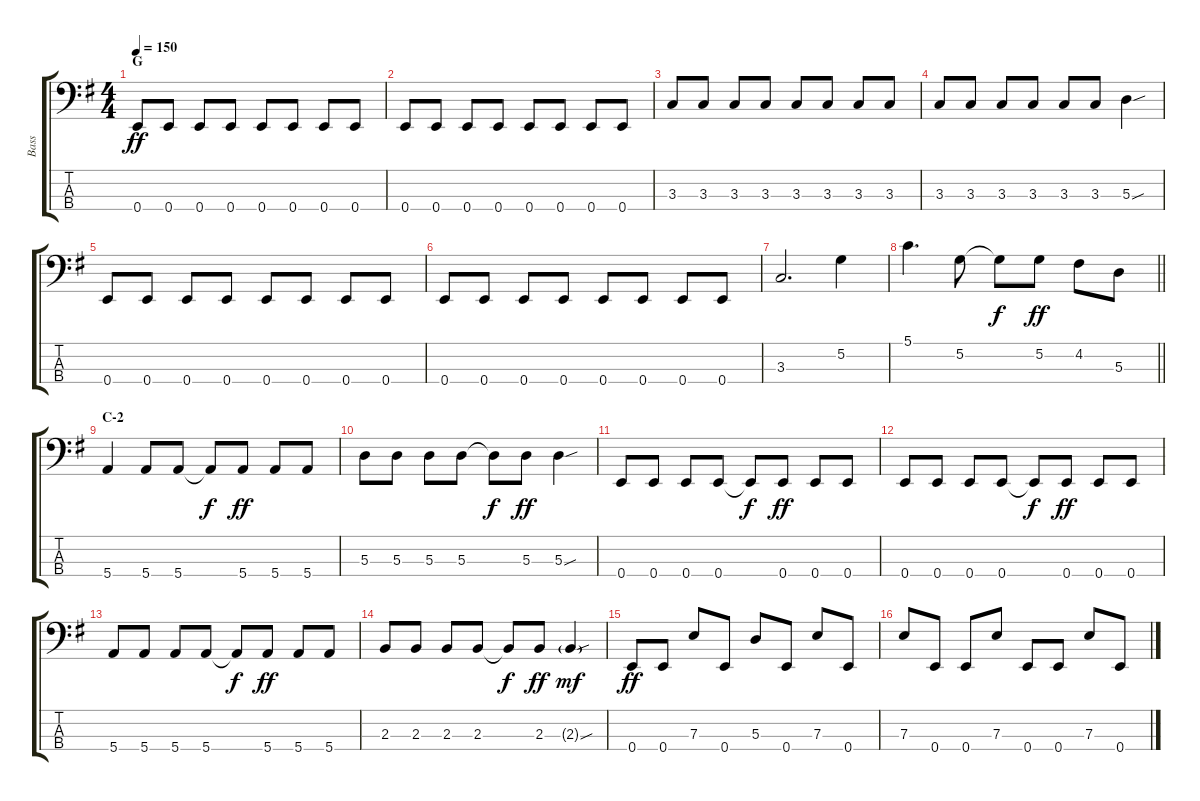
\track ("Bass" "Bass") {instrument electricbasspick}
\staff {score tabs}
\tuning (G2 D2 A1 E1) {hide}
\ts (4 4)
\section ("" "G")
\tempo 150
\clef f4
\ks g
0.4.8{dy ff} 0.4.8 0.4.8 0.4.8 0.4.8 0.4.8 0.4.8 0.4.8 |
0.4.8 0.4.8 0.4.8 0.4.8 0.4.8 0.4.8 0.4.8 0.4.8 |
3.3.8 3.3.8 3.3.8 3.3.8 3.3.8 3.3.8 3.3.8 3.3.8 |
3.3.8 3.3.8 3.3.8 3.3.8 3.3.8 3.3.8 5.3{sou}.4 |
0.4.8 0.4.8 0.4.8 0.4.8 0.4.8 0.4.8 0.4.8 0.4.8 |
0.4.8 0.4.8 0.4.8 0.4.8 0.4.8 0.4.8 0.4.8 0.4.8 |
3.3.2{d} 5.2.4 |
\barLineRight lightlight
5.1.4{d} 5.2.8 5.2{t}.8{dy f} 5.2.8{dy ff} 4.2.8 5.3.8 |
\section ("" "C-2")
5.4.4 5.4.8 5.4.8 5.4{t}.8{dy f} 5.4.8{dy ff} 5.4.8 5.4.8 |
5.3.8 5.3.8 5.3.8 5.3.8 5.3{t}.8{dy f} 5.3.8{dy ff} 5.3{sou}.4 |
0.4.8 0.4.8 0.4.8 0.4.8 0.4{t}.8{dy f} 0.4.8{dy ff} 0.4.8 0.4.8 |
0.4.8 0.4.8 0.4.8 0.4.8 0.4{t}.8{dy f} 0.4.8{dy ff} 0.4.8 0.4.8 |
5.4.8 5.4.8 5.4.8 5.4.8 5.4{t}.8{dy f} 5.4.8{dy ff} 5.4.8 5.4.8 |
2.3.8 2.3.8 2.3.8 2.3.8 2.3{t}.8{dy f} 2.3.8{dy ff} 2.3{sou g}.4{dy mf} |
0.4.8{dy ff} 0.4.8 7.3.8 0.4.8 5.3.8 0.4.8 7.3.8 0.4.8 |
7.3.8 0.4.8 0.4.8 7.3.8 0.4.8 0.4.8 7.3.8 0.4.8
